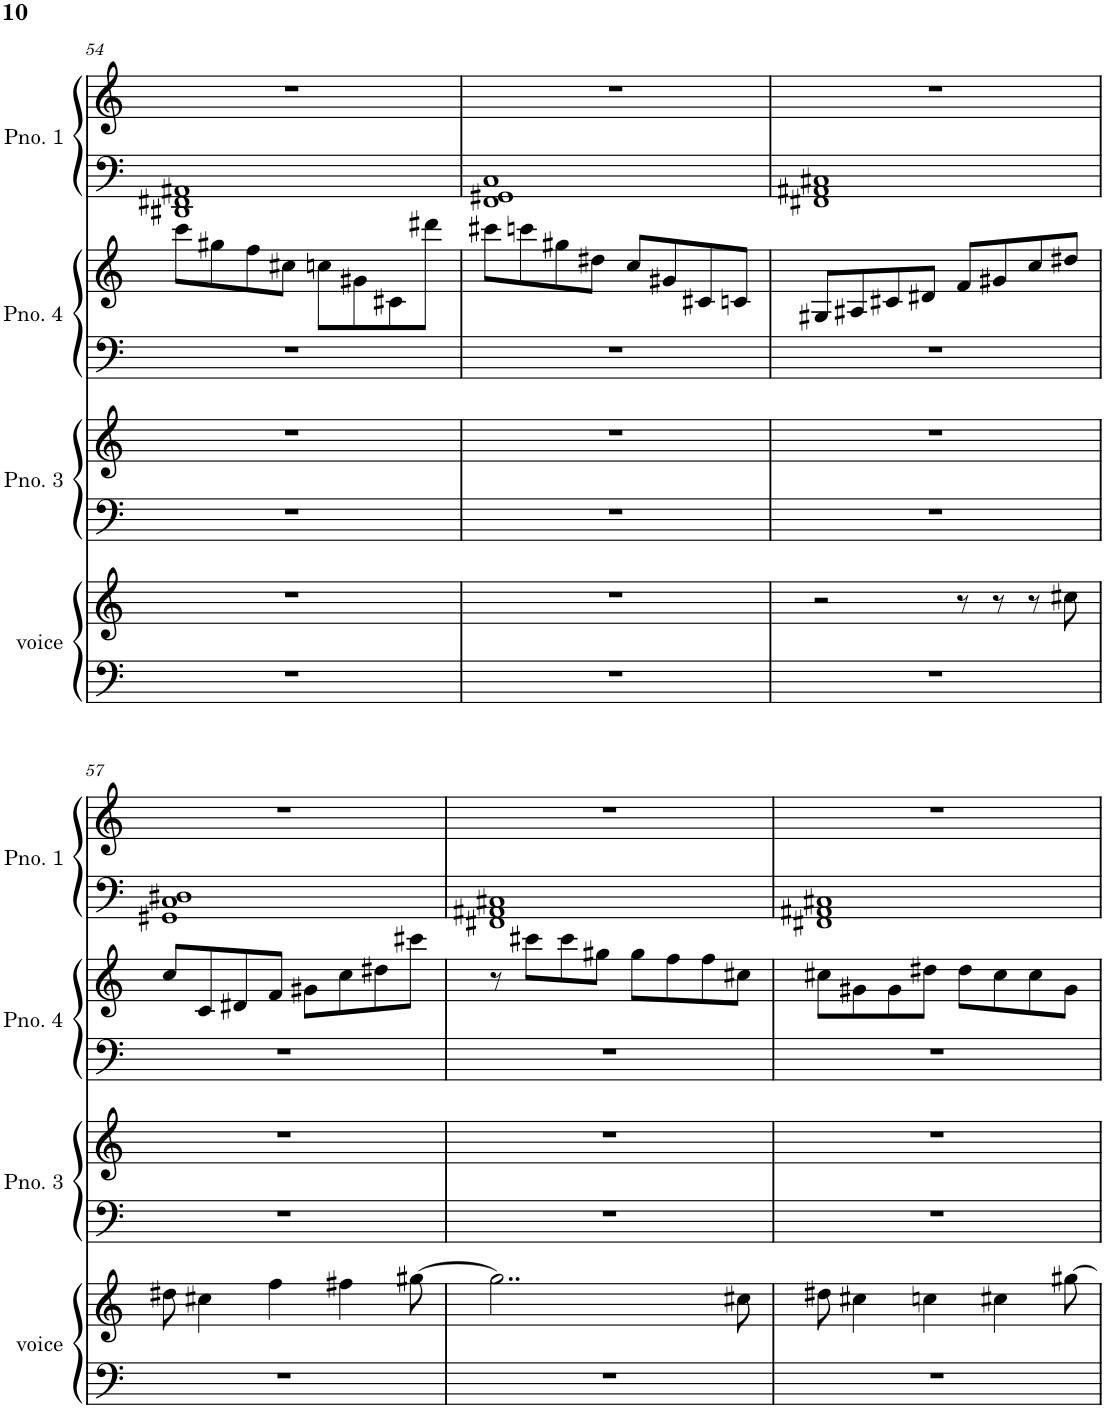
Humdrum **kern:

**kern	**kern	**kern	**kern	**kern	**kern	**kern	**kern
*part4	*part4	*part3	*part3	*part2	*part2	*part1	*part1
*staff8	*staff7	*staff6	*staff5	*staff4	*staff3	*staff2	*staff1
*I"voice	*	*I"Piano 3	*	*I"Piano 4	*	*I"Piano 1	*
*I'voice	*	*I'Pno. 3	*	*I'Pno. 4	*	*I'Pno. 1	*
!!LO:PB:g=z
*clefF4	*clefG2	*clefF4	*clefG2	*clefF4	*clefG2	*clefF4	*clefG2
*k[]	*k[]	*k[]	*k[]	*k[]	*k[]	*k[]	*k[]
*M4/4	*M4/4	*M4/4	*M4/4	*M4/4	*M4/4	*M4/4	*M4/4
=54	=54	=54	=54	=54	=54	=54	=54
1r	1r	1r	1r	1r	8ccc\L	1DD#X 1FF#X 1AA#X	1r
.	.	.	.	.	8gg#X\	.	.
.	.	.	.	.	8ff\	.	.
.	.	.	.	.	8cc#X\J	.	.
.	.	.	.	.	8ccn\L	.	.
.	.	.	.	.	8g#X\	.	.
.	.	.	.	.	8c#X\	.	.
.	.	.	.	.	8ddd#X\J	.	.
=55	=55	=55	=55	=55	=55	=55	=55
1r	1r	1r	1r	1r	8ccc#X\L	1FF 1GG#X 1C	1r
.	.	.	.	.	8cccn\	.	.
.	.	.	.	.	8gg#X\	.	.
.	.	.	.	.	8dd#X\J	.	.
.	.	.	.	.	8cc/L	.	.
.	.	.	.	.	8g#X/	.	.
.	.	.	.	.	8c#X/	.	.
.	.	.	.	.	8cn/J	.	.
=56	=56	=56	=56	=56	=56	=56	=56
1r	2r	1r	1r	1r	8G#X/L	1FF#X 1AA#X 1C#X	1r
.	.	.	.	.	8A#X/	.	.
.	.	.	.	.	8c#X/	.	.
.	.	.	.	.	8d#X/J	.	.
.	8r	.	.	.	8f/L	.	.
.	8r	.	.	.	8g#X/	.	.
.	8r	.	.	.	8cc/	.	.
.	8cc#X\	.	.	.	8dd#X/J	.	.
!!LO:LB:g=z
=57	=57	=57	=57	=57	=57	=57	=57
1r	8dd#X\	1r	1r	1r	8cc/L	1GG#X 1C 1D#X	1r
.	4cc#X\	.	.	.	8c/	.	.
.	.	.	.	.	8d#X/	.	.
.	4ff\	.	.	.	8f/J	.	.
.	.	.	.	.	8g#X\L	.	.
.	4ff#X\	.	.	.	8cc\	.	.
.	.	.	.	.	8dd#X\	.	.
.	[8gg#X\	.	.	.	8ccc#X\J	.	.
=58	=58	=58	=58	=58	=58	=58	=58
1r	2..gg#\]	1r	1r	1r	8r	1FF#X 1AA#X 1C#X	1r
.	.	.	.	.	8ccc#X\L	.	.
.	.	.	.	.	8ccc#\	.	.
.	.	.	.	.	8gg#X\J	.	.
.	.	.	.	.	8gg#\L	.	.
.	.	.	.	.	8ff\	.	.
.	.	.	.	.	8ff\	.	.
.	8cc#X\	.	.	.	8cc#X\J	.	.
=59	=59	=59	=59	=59	=59	=59	=59
1r	8dd#X\	1r	1r	1r	8cc#X\L	1FF#X 1AA#X 1C#X	1r
.	4cc#X\	.	.	.	8g#X\	.	.
.	.	.	.	.	8g#\	.	.
.	4ccn\	.	.	.	8dd#X\J	.	.
.	.	.	.	.	8dd#\L	.	.
.	4cc#X\	.	.	.	8cc#\	.	.
.	.	.	.	.	8cc#\	.	.
.	[8gg#X\	.	.	.	8g#\J	.	.
=	=	=	=	=	=	=	=
*-	*-	*-	*-	*-	*-	*-	*-
